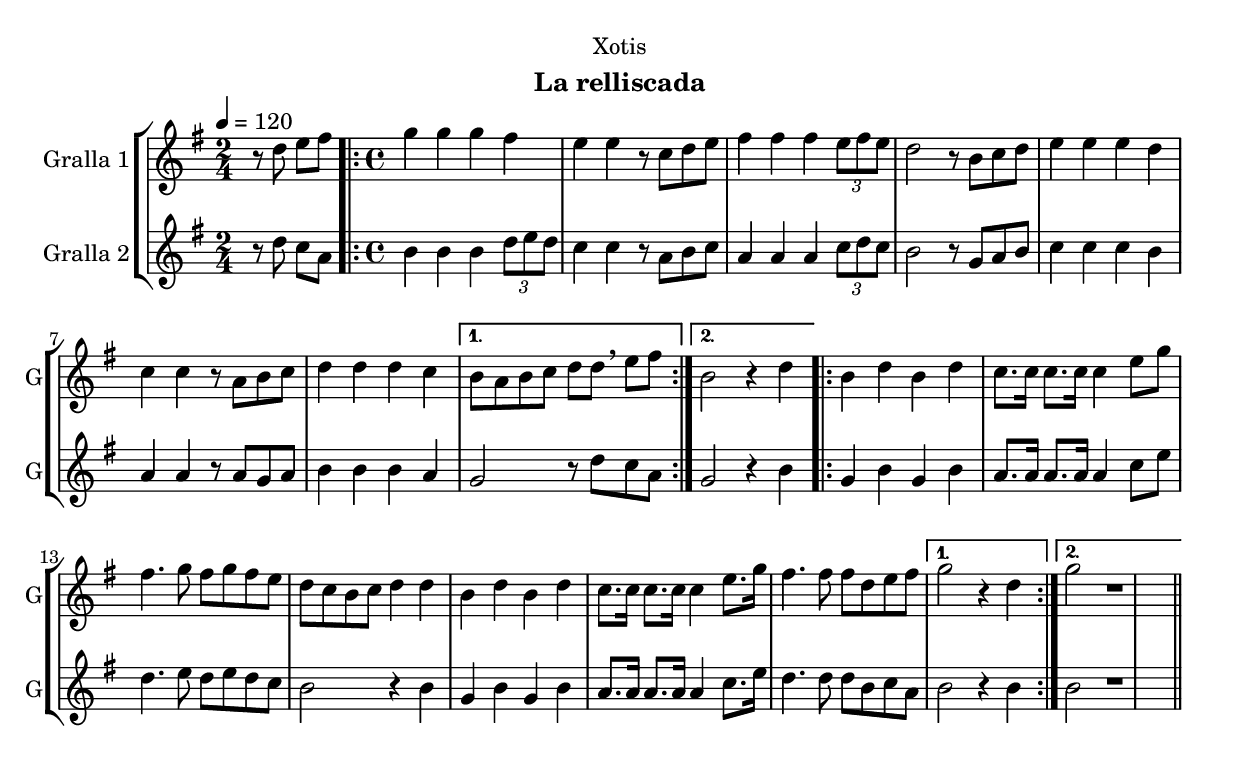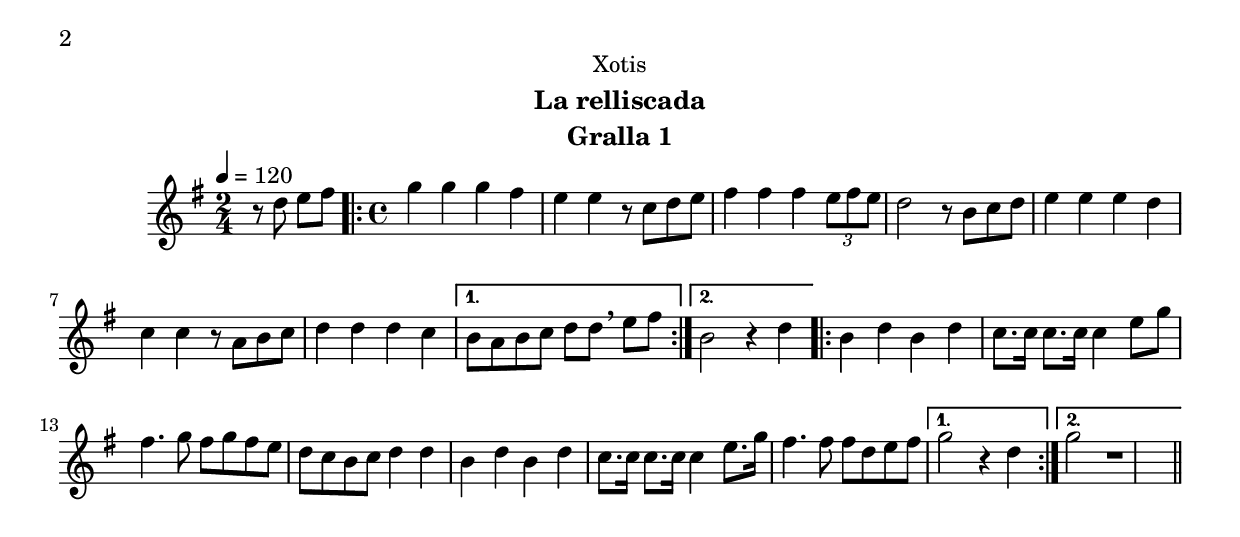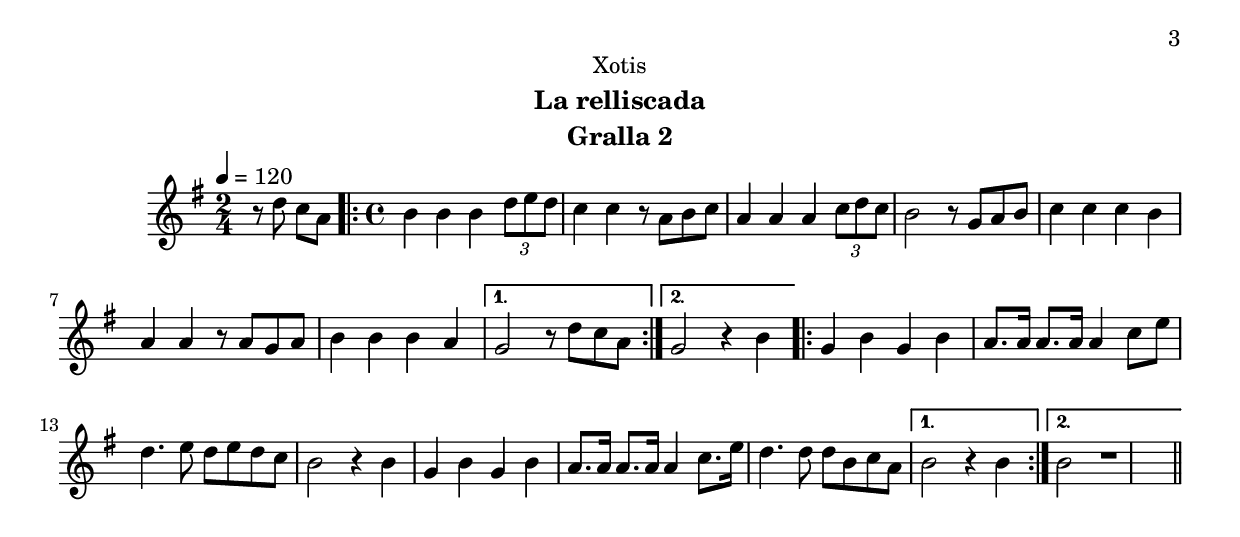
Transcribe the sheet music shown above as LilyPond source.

\version "2.16.2"

\header {
  dedication="Xotis"
  title=""
  subtitle="La relliscada"
  subsubtitle=""
  poet=""
  meter=""
  piece=""
  composer=""
  arranger=""
  opus=""
  instrument=""
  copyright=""
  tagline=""
}

liniaroAa =
\relative d''
{
  \tempo 4=120
  \clef treble
  \key g \major
  \time 2/4
  r8 d e fis  |
  \time 4/4   \repeat volta 2 { g4 g g fis  |
  e4 e r8 c d e  |
  fis4 fis fis \times 2/3 { e8 fis e }  |
  %05
  d2 r8 b c d  |
  e4 e e d  |
  c4 c r8 a b c  |
  d4 d d c }
  \alternative { { b8 a b c d d \breathe e fis }
  %10
  { b,2 r4 d } }
  \repeat volta 2 { b4 d b d  |
  c8. c16 c8. c16 c4 e8 g  |
  fis4. g8 fis g fis e  |
  d8 c b c d4 d  |
  %15
  b4 d b d  |
  c8. c16 c8. c16 c4 e8. g16  |
  fis4. fis8 fis d e fis }
  \alternative { { g2 r4 d }
  { g2 r1 } } \bar "||" % troigo!
}

liniaroAb =
\relative d''
{
  \tempo 4=120
  \clef treble
  \key g \major
  \time 2/4
  r8 d c a  |
  \time 4/4   \repeat volta 2 { b4 b b \times 2/3 { d8 e d }  |
  c4 c r8 a b c  |
  a4 a a \times 2/3 { c8 d c }  |
  %05
  b2 r8 g a b  |
  c4 c c b  |
  a4 a r8 a g a  |
  b4 b b a }
  \alternative { { g2 r8 d' c a }
  %10
  { g2 r4 b } }
  \repeat volta 2 { g4 b g b  |
  a8. a16 a8. a16 a4 c8 e  |
  d4. e8 d e d c  |
  b2 r4 b  |
  %15
  g4 b g b  |
  a8. a16 a8. a16 a4 c8. e16  |
  d4. d8 d b c a }
  \alternative { { b2 r4 b }
  { b2 r1 } } \bar "||" % troigo!
}

\bookpart {
  \score {
    \new StaffGroup {
      \override Score.RehearsalMark #'self-alignment-X = #LEFT
      <<
        \new Staff \with {instrumentName = #"Gralla 1" shortInstrumentName = #"G"} \liniaroAa
        \new Staff \with {instrumentName = #"Gralla 2" shortInstrumentName = #"G"} \liniaroAb
      >>
    }
    \layout {}
  }
  \score { \unfoldRepeats
    \new StaffGroup {
      \override Score.RehearsalMark #'self-alignment-X = #LEFT
      <<
        \new Staff \with {instrumentName = #"Gralla 1" shortInstrumentName = #"G"} \liniaroAa
        \new Staff \with {instrumentName = #"Gralla 2" shortInstrumentName = #"G"} \liniaroAb
      >>
    }
    \midi {
      \set Staff.midiInstrument = "oboe"
      \set DrumStaff.midiInstrument = "drums"
    }
  }
}

\bookpart {
  \header {instrument="Gralla 1"}
  \score {
    \new StaffGroup {
      \override Score.RehearsalMark #'self-alignment-X = #LEFT
      <<
        \new Staff \liniaroAa
      >>
    }
    \layout {}
  }
  \score { \unfoldRepeats
    \new StaffGroup {
      \override Score.RehearsalMark #'self-alignment-X = #LEFT
      <<
        \new Staff \liniaroAa
      >>
    }
    \midi {
      \set Staff.midiInstrument = "oboe"
      \set DrumStaff.midiInstrument = "drums"
    }
  }
}

\bookpart {
  \header {instrument="Gralla 2"}
  \score {
    \new StaffGroup {
      \override Score.RehearsalMark #'self-alignment-X = #LEFT
      <<
        \new Staff \liniaroAb
      >>
    }
    \layout {}
  }
  \score { \unfoldRepeats
    \new StaffGroup {
      \override Score.RehearsalMark #'self-alignment-X = #LEFT
      <<
        \new Staff \liniaroAb
      >>
    }
    \midi {
      \set Staff.midiInstrument = "oboe"
      \set DrumStaff.midiInstrument = "drums"
    }
  }
}

